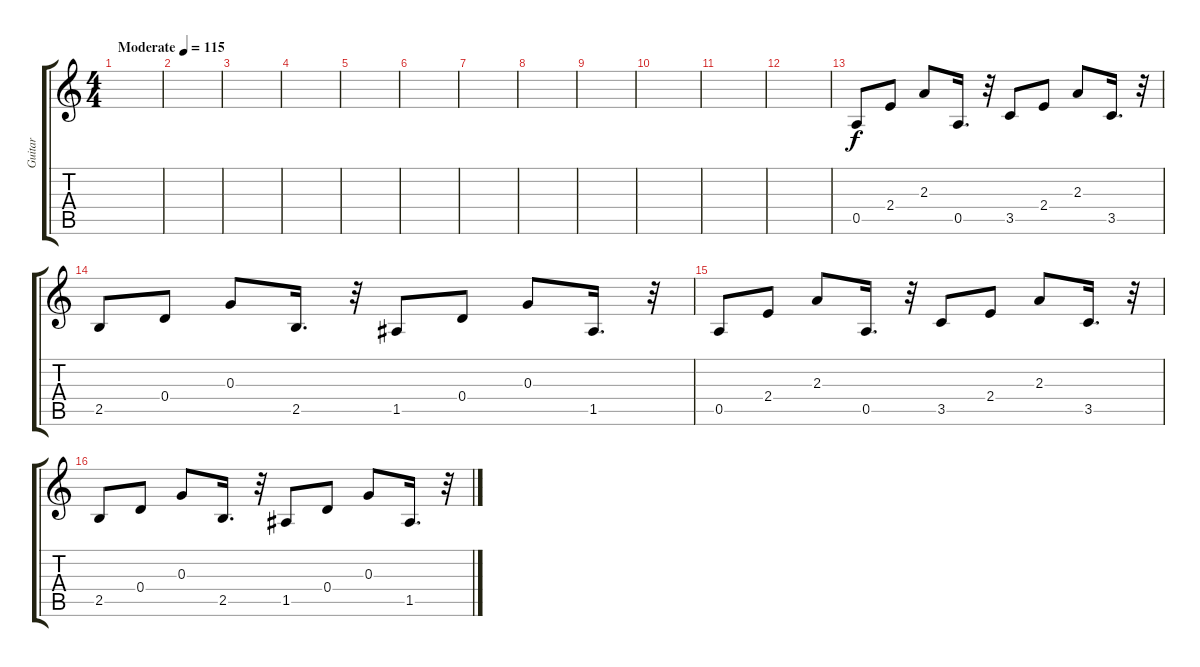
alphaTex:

\track ("Guitar" "Guitar") {instrument electricguitarclean}
\staff {score tabs}
\tuning (E4 B3 G3 D3 A2 E2) {hide}
\ts (4 4)
\tempo (115 "Moderate")
\clef g2
\ks c
|
|
|
|
|
|
|
|
|
|
|
|
0.5.8 2.4.8 2.3.8 0.5.16{d} r.32 3.5.8 2.4.8 2.3.8 3.5.16{d} r.32 |
2.5.8 0.4.8 0.3.8 2.5.16{d} r.32 1.5.8 0.4.8 0.3.8 1.5.16{d} r.32 |
0.5.8 2.4.8 2.3.8 0.5.16{d} r.32 3.5.8 2.4.8 2.3.8 3.5.16{d} r.32 |
2.5.8 0.4.8 0.3.8 2.5.16{d} r.32 1.5.8 0.4.8 0.3.8 1.5.16{d} r.32
